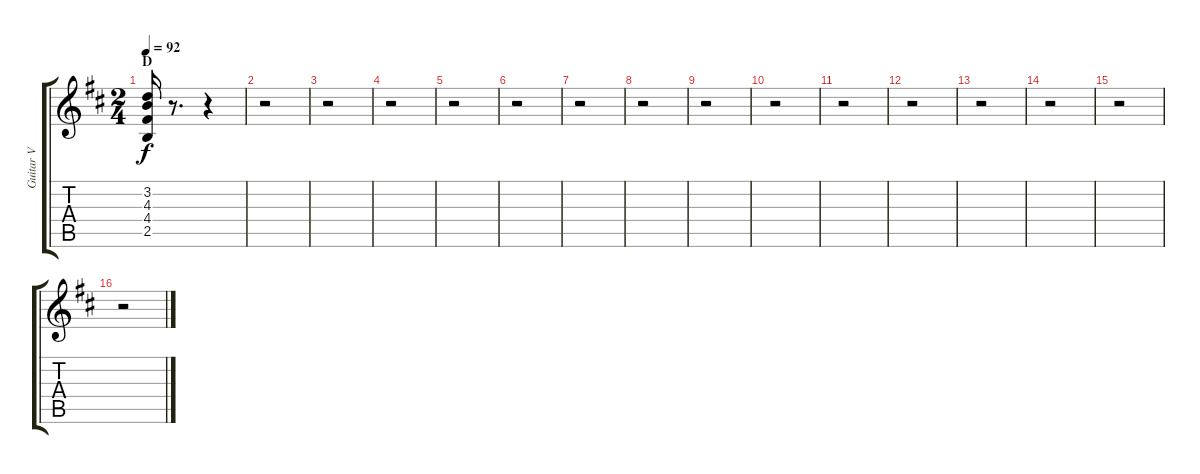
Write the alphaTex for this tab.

\track ("Guitar V" "Guitar V") {instrument acousticguitarsteel}
\staff {score tabs}
\tuning (E4 B3 G3 D3 A2 E2) {hide}
\ts (2 4)
\section ("" "D")
\tempo 92
\clef g2
\ks d
(3.2 4.3 4.4 2.5).16{dy f} r.8{d} r.4 |
r.2 |
r.2 |
r.2 |
r.2 |
r.2 |
r.2 |
r.2 |
r.2 |
r.2 |
r.2 |
r.2 |
r.2 |
r.2 |
r.2 |
r.2
